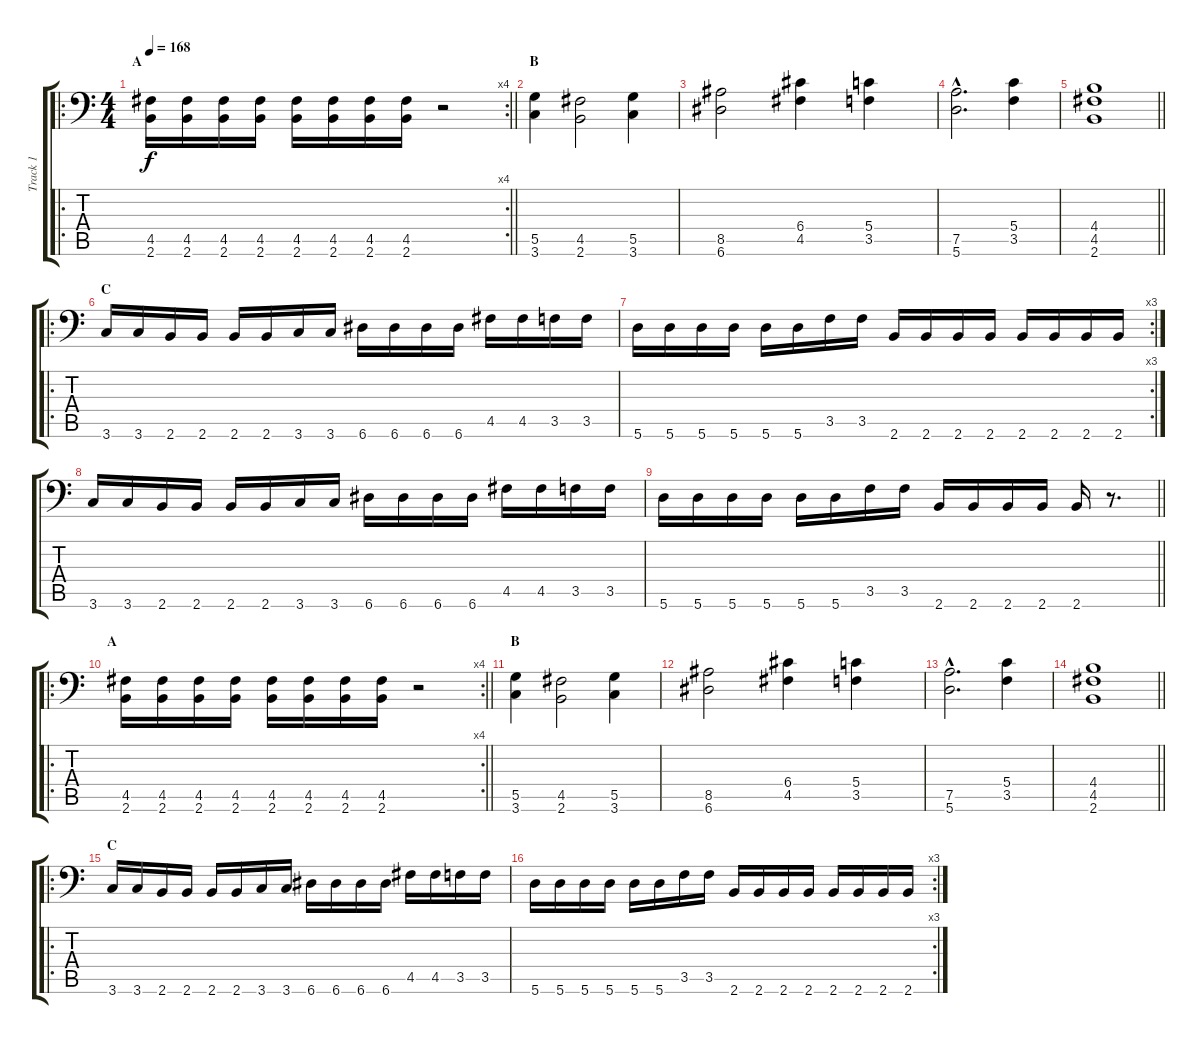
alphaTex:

\track ("Track 1" "Track 1") {instrument distortionguitar}
\staff {score tabs}
\tuning (A3 E3 C3 G2 D2 A1) {hide}
\ro
\rc 4
\ts (4 4)
\section ("" "A")
\tempo 168
\clef f4
\barLineRight lightlight
\ks c
(4.5 2.6).16{dy f instrument distortionguitar} (4.5 2.6).16 (4.5 2.6).16 (4.5 2.6).16 (4.5 2.6).16 (4.5 2.6).16 (4.5 2.6).16 (4.5 2.6).16 r.2 |
\section ("" "B")
(5.5 3.6).4 (4.5 2.6).2 (5.5 3.6).4 |
(8.5 6.6).2 (6.4 4.5).4 (5.4 3.5).4 |
(7.5{hac} 5.6{hac}).2{d} (5.4 3.5).4 |
\barLineRight lightlight
(4.4 4.5 2.6).1 |
\ro
\section ("" "C")
3.6.16 3.6.16 2.6.16 2.6.16 2.6.16 2.6.16 3.6.16 3.6.16 6.6.16 6.6.16 6.6.16 6.6.16 4.5.16 4.5.16 3.5.16 3.5.16 |
\rc 3
5.6.16 5.6.16 5.6.16 5.6.16 5.6.16 5.6.16 3.5.16 3.5.16 2.6.16 2.6.16 2.6.16 2.6.16 2.6.16 2.6.16 2.6.16 2.6.16 |
3.6.16 3.6.16 2.6.16 2.6.16 2.6.16 2.6.16 3.6.16 3.6.16 6.6.16 6.6.16 6.6.16 6.6.16 4.5.16 4.5.16 3.5.16 3.5.16 |
\barLineRight lightlight
5.6.16 5.6.16 5.6.16 5.6.16 5.6.16 5.6.16 3.5.16 3.5.16 2.6.16 2.6.16 2.6.16 2.6.16 2.6.16 r.8{d} |
\ro
\rc 4
\section ("" "A")
\barLineRight lightlight
(4.5 2.6).16 (4.5 2.6).16 (4.5 2.6).16 (4.5 2.6).16 (4.5 2.6).16 (4.5 2.6).16 (4.5 2.6).16 (4.5 2.6).16 r.2 |
\section ("" "B")
(5.5 3.6).4 (4.5 2.6).2 (5.5 3.6).4 |
(8.5 6.6).2 (6.4 4.5).4 (5.4 3.5).4 |
(7.5{hac} 5.6{hac}).2{d} (5.4 3.5).4 |
\barLineRight lightlight
(4.4 4.5 2.6).1 |
\ro
\section ("" "C")
3.6.16 3.6.16 2.6.16 2.6.16 2.6.16 2.6.16 3.6.16 3.6.16 6.6.16 6.6.16 6.6.16 6.6.16 4.5.16 4.5.16 3.5.16 3.5.16 |
\rc 3
5.6.16 5.6.16 5.6.16 5.6.16 5.6.16 5.6.16 3.5.16 3.5.16 2.6.16 2.6.16 2.6.16 2.6.16 2.6.16 2.6.16 2.6.16 2.6.16
